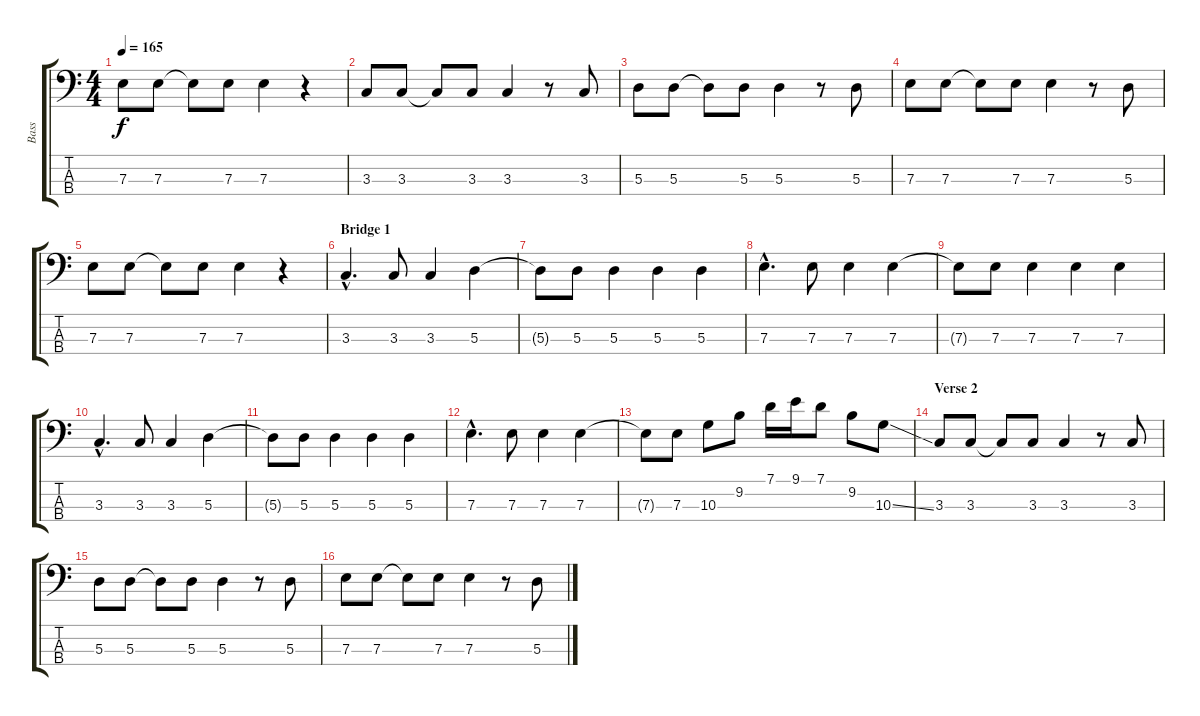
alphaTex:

\track ("Bass" "Bass") {instrument electricbassfinger}
\staff {score tabs}
\tuning (G2 D2 A1 E1) {hide}
\ts (4 4)
\tempo 165
\clef f4
\ks c
7.3.8{dy f} 7.3.8 7.3{t}.8 7.3.8 7.3.4 r.4 |
3.3.8 3.3.8 3.3{t}.8 3.3.8 3.3.4 r.8 3.3.8 |
5.3.8 5.3.8 5.3{t}.8 5.3.8 5.3.4 r.8 5.3.8 |
7.3.8 7.3.8 7.3{t}.8 7.3.8 7.3.4 r.8 5.3.8 |
7.3.8 7.3.8 7.3{t}.8 7.3.8 7.3.4 r.4 |
\section ("" "Bridge 1")
3.3{hac}.4{d} 3.3.8 3.3.4 5.3.4 |
5.3{t}.8 5.3.8 5.3.4 5.3.4 5.3.4 |
7.3{hac}.4{d} 7.3.8 7.3.4 7.3.4 |
7.3{t}.8 7.3.8 7.3.4 7.3.4 7.3.4 |
3.3{hac}.4{d} 3.3.8 3.3.4 5.3.4 |
5.3{t}.8 5.3.8 5.3.4 5.3.4 5.3.4 |
7.3{hac}.4{d} 7.3.8 7.3.4 7.3.4 |
7.3{t}.8 7.3.8 10.3.8 9.2.8 7.1.16 9.1.16 7.1.8 9.2.8 10.3{ss}.8 |
\section ("" "Verse 2")
3.3.8 3.3.8 3.3{t}.8 3.3.8 3.3.4 r.8 3.3.8 |
5.3.8 5.3.8 5.3{t}.8 5.3.8 5.3.4 r.8 5.3.8 |
7.3.8 7.3.8 7.3{t}.8 7.3.8 7.3.4 r.8 5.3.8
